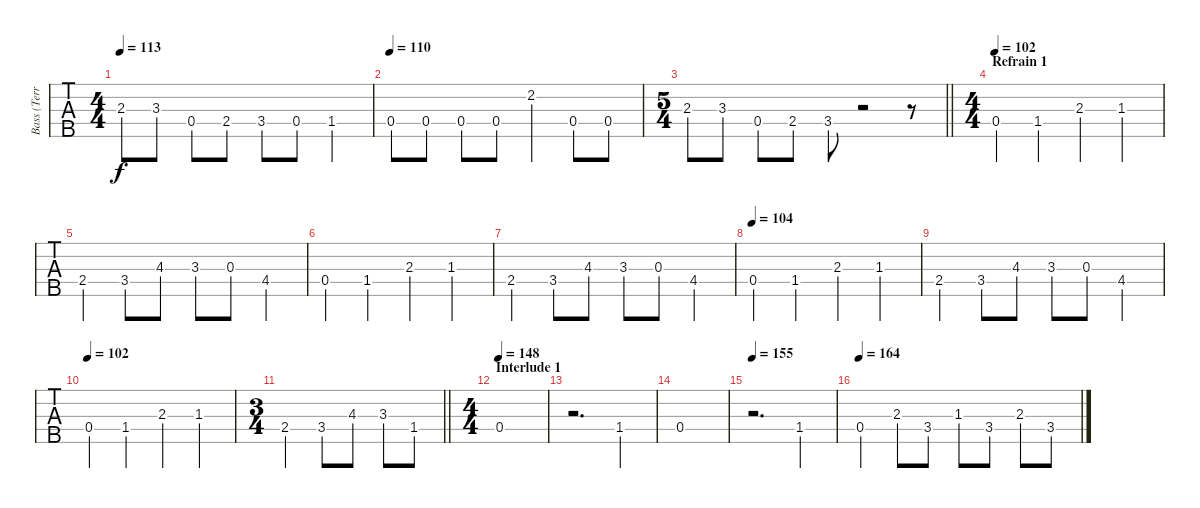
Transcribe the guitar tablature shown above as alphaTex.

\track ("Bass (Terry Butler)" "Bass (Terr") {instrument electricbassfinger}
\staff {tabs}
\tuning (F2 C2 G1 D1 A0) {hide}
\ts (4 4)
\tempo 113
\clef f4
\ks c
2.3.8{dy f} 3.3.8 0.4.8 2.4.8 3.4.8 0.4.8 1.4.4 |
\tempo 110
0.4.8 0.4.8 0.4.8 0.4.8 2.2.4 0.4.8 0.4.8 |
\ts (5 4)
\barLineRight lightlight
2.3.8 3.3.8 0.4.8 2.4.8 3.4.8 r.2 r.8 |
\ts (4 4)
\section ("" "Refrain 1")
\tempo 102
0.4.4 1.4.4 2.3.4 1.3.4 |
2.4.4 3.4.8 4.3.8 3.3.8 0.3.8 4.4.4 |
0.4.4 1.4.4 2.3.4 1.3.4 |
2.4.4 3.4.8 4.3.8 3.3.8 0.3.8 4.4.4 |
\tempo 104
0.4.4 1.4.4 2.3.4 1.3.4 |
2.4.4 3.4.8 4.3.8 3.3.8 0.3.8 4.4.4 |
\tempo 102
0.4.4 1.4.4 2.3.4 1.3.4 |
\ts (3 4)
\barLineRight lightlight
2.4.4 3.4.8 4.3.8 3.3.8 1.4.8 |
\ts (4 4)
\section ("" "Interlude 1")
\tempo 148
0.4.1 |
r.2{d} 1.4.4 |
0.4.1 |
\tempo 155
r.2{d} 1.4.4 |
\tempo 164
0.4.4 2.3.8 3.4.8 1.3.8 3.4.8 2.3.8 3.4.8
